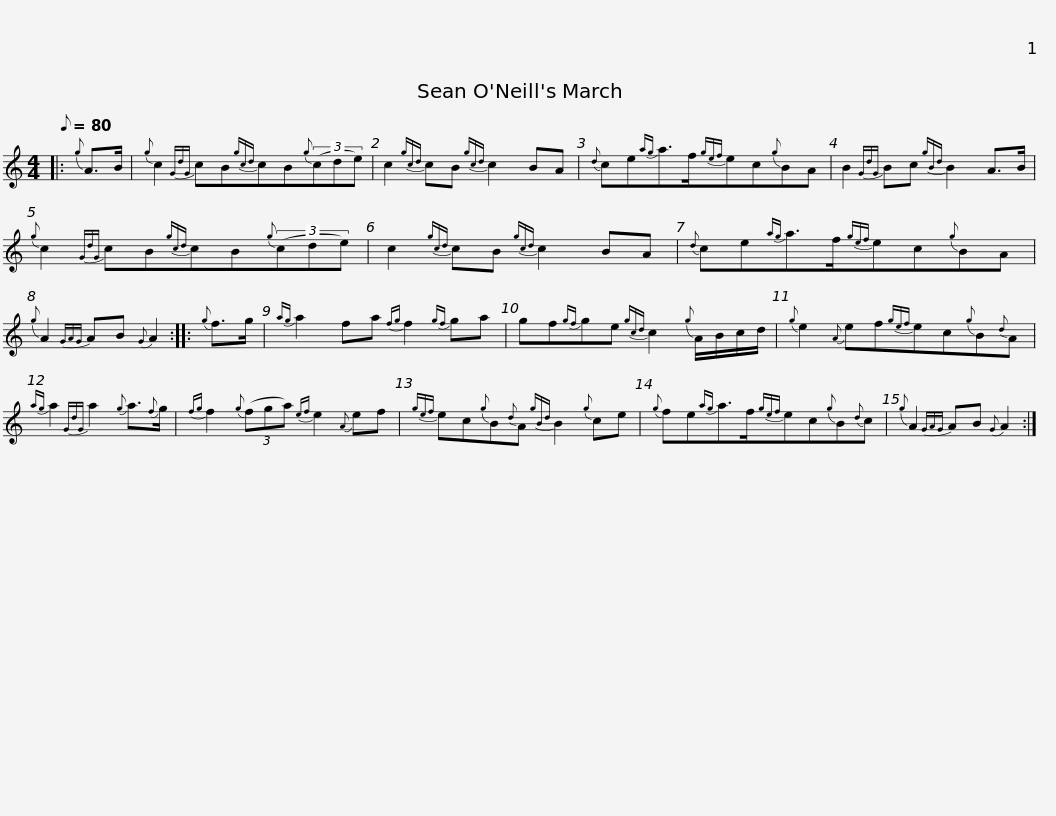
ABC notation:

X:1
L:1/8
Q:1/8=80
M:4/4
I:linebreak $
K:C
V:1 treble
V:1
|:{g} A>B |{g} c2{GdG} cB{gcd}cB{g}(3(cde) | c2{gcd} cB{gcd} c2 BA |{d} ce{ag}a>f{gef}ec{g}BA |$ B2{GdG} Bc{gBd} B2 A>B | %5
{g} c2{GdG} cB{gcd}cB{g}(3(cde) | c2{gcd} cB{gcd} c2 BA |${d} ce{ag}a>f{gef}ec{g}BA |{g} A2{GAG} AB{G} A2 ::{g} f>g | %10
{ag} a2 fa{fg} f2{gf} ga |$ gf{gf}ge{gcd} c2{g} A/B/c/d/ |{g} e2{A} ef{gef}ec{g}B{d}A |{ag} a2{GdG} a2{g} a3/2{f}g/ |${fg} f2{g} (3(fga){ef} e2{A} ef | %15
{gef} ec{g}B{d}A{gBd} B2{g} ce |{g} fe{ag}a>f{gef}ec{g}B{d}c |${g} A2{GAG} AB{G} A2 :| %18
